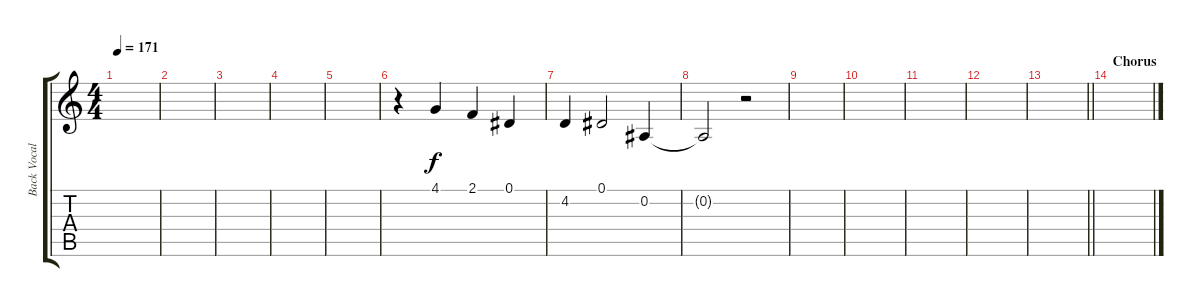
\track ("Back Vocals" "Back Vocal") {instrument tenorsax}
\staff {score tabs}
\tuning (Eb4 Bb3 Gb3 Db3 Ab2 Eb2) {hide}
\ts (4 4)
\tempo 171
\clef g2
\ks c
|
|
|
|
|
r.4 4.1.4 2.1.4 0.1.4 |
4.2.4 0.1.2 0.2.4 |
0.2{t}.2 r.2 |
|
|
|
|
\barLineRight lightlight
|
\section ("" "Chorus")
